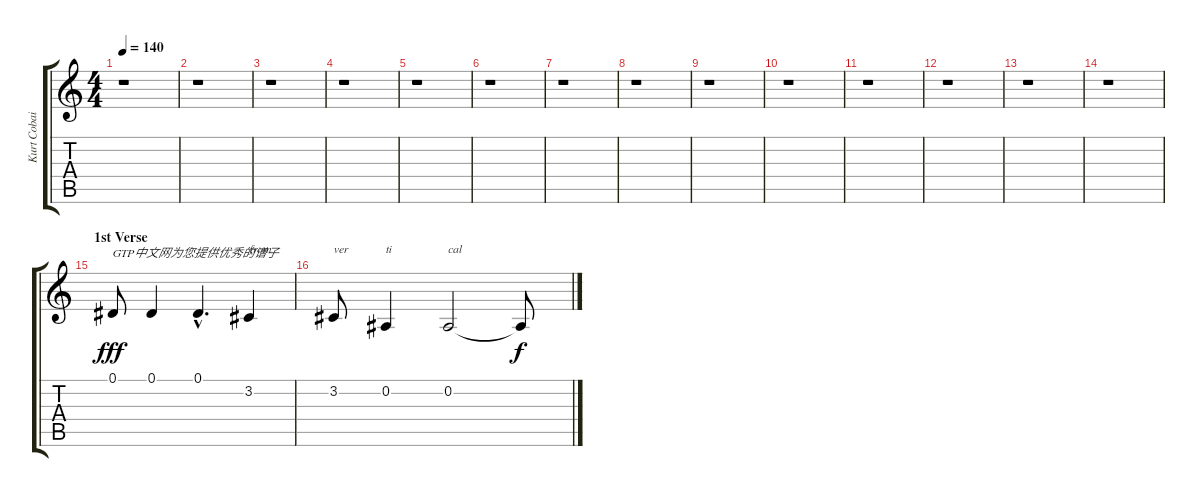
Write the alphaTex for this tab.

\track ("Kurt Cobain - Vocals" "Kurt Cobai") {instrument voiceoohs}
\staff {score tabs}
\tuning (Eb4 Bb3 Gb3 Db3 Ab2 Eb2) {hide}
\ts (4 4)
\tempo 140
\clef g2
\ks c
r.1{dy fff instrument voiceoohs} |
r.1 |
r.1 |
r.1 |
r.1 |
r.1 |
r.1 |
r.1 |
r.1 |
r.1 |
r.1 |
r.1 |
r.1 |
r.1 |
\section ("" "1st Verse")
0.1.8{txt "GTP中文网为您提供优秀的谱子"} 0.1.4 0.1{hac}.4{d} 3.2.4{txt "from"} |
3.2.8{txt "ver"} 0.2.4{txt "ti"} 0.2.2{txt "cal"} 0.2{t}.8{dy f}
